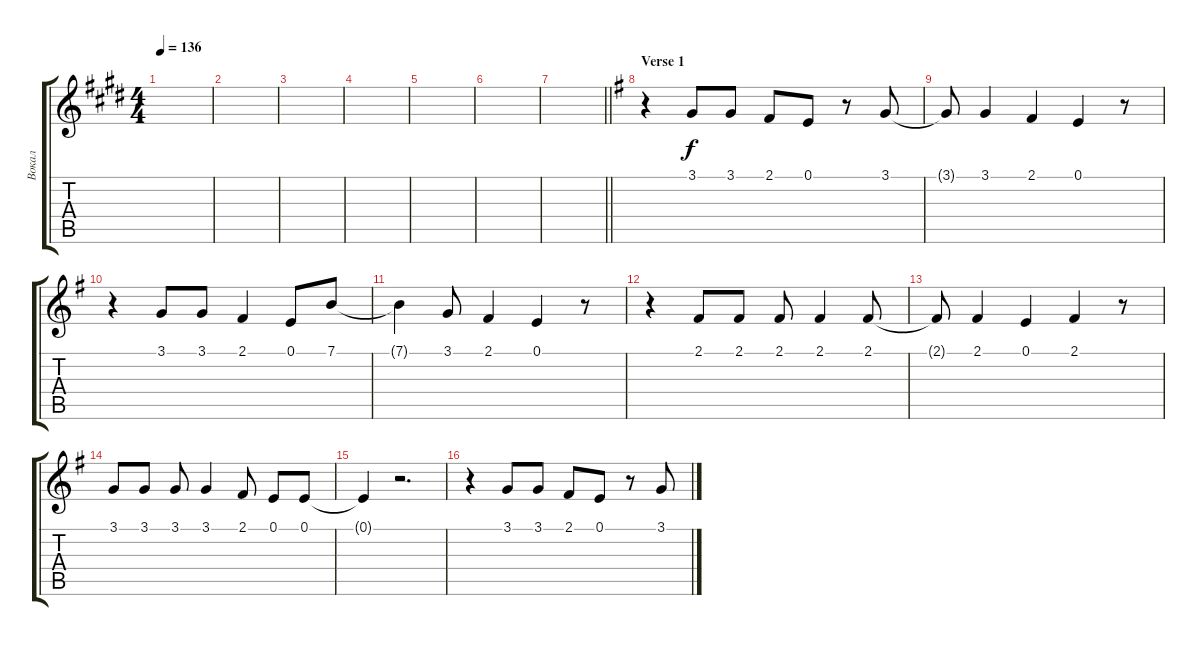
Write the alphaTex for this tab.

\track ("Вокал" "Вокал") {instrument trumpet}
\staff {score tabs}
\tuning (E4 B3 G3 D3 A2 E2) {hide}
\ts (4 4)
\tempo 136
\clef g2
\ks c#minor
|
|
|
|
|
|
\barLineRight lightlight
|
\section ("" "Verse 1")
\ks eminor
r.4 3.1.8 3.1.8 2.1.8 0.1.8 r.8 3.1.8 |
3.1{t}.8 3.1.4 2.1.4 0.1.4 r.8 |
r.4 3.1.8 3.1.8 2.1.4 0.1.8 7.1.8 |
7.1{t}.4 3.1.8 2.1.4 0.1.4 r.8 |
r.4 2.1.8 2.1.8 2.1.8 2.1.4 2.1.8 |
2.1{t}.8 2.1.4 0.1.4 2.1.4 r.8 |
3.1.8 3.1.8 3.1.8 3.1.4 2.1.8 0.1.8 0.1.8 |
0.1{t}.4 r.2{d} |
r.4 3.1.8 3.1.8 2.1.8 0.1.8 r.8 3.1.8
